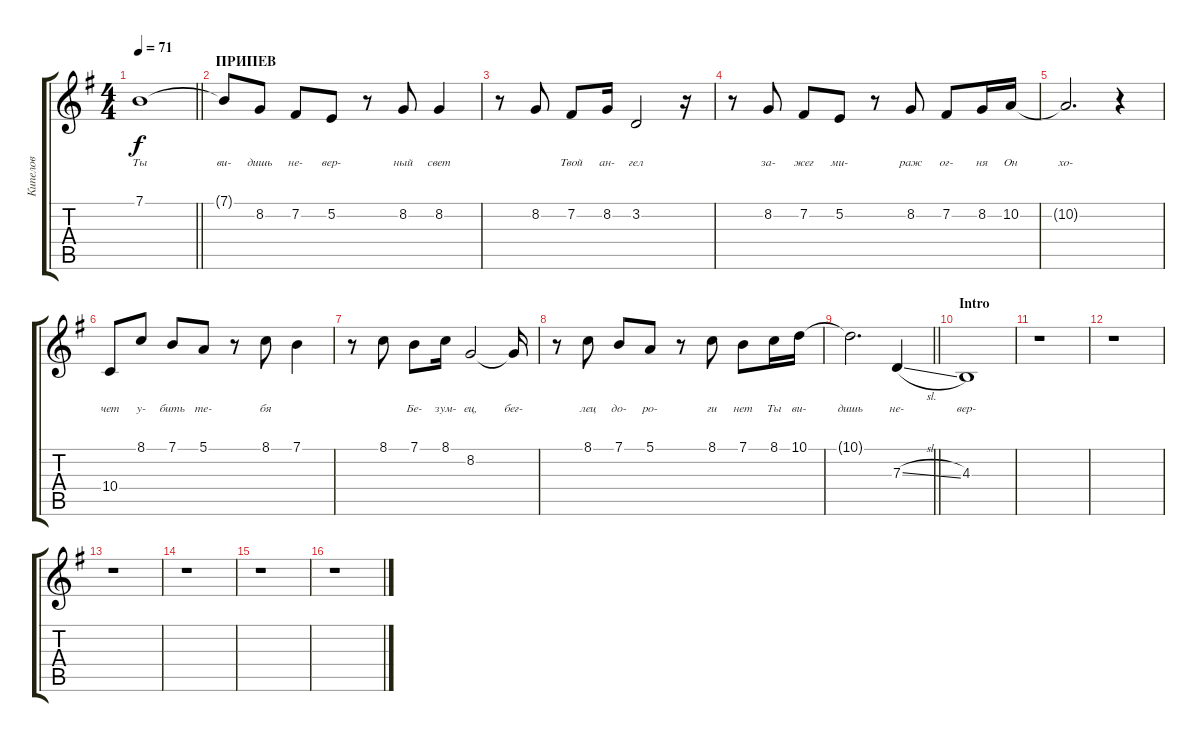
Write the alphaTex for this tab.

\track ("Кипелов" "Кипелов") {instrument choiraahs}
\staff {score tabs}
\tuning (E4 B3 G3 D3 A2 E2) {hide}
\ts (4 4)
\tempo 71
\clef g2
\barLineRight lightlight
\ks eminor
7.1.1{lyrics (0 "Ты") lyrics (1 "") lyrics (2 "") lyrics (3 "") lyrics (4 "") dy f} |
\section ("" "ПРИПЕВ")
7.1{t}.8{lyrics (0 "ви-") lyrics (1 "") lyrics (2 "") lyrics (3 "") lyrics (4 "") volume 10} 8.2.8{lyrics (0 "дишь") lyrics (1 "") lyrics (2 "") lyrics (3 "") lyrics (4 "")} 7.2.8{lyrics (0 "не-") lyrics (1 "") lyrics (2 "") lyrics (3 "") lyrics (4 "")} 5.2.8{lyrics (0 "веp-") lyrics (1 "") lyrics (2 "") lyrics (3 "") lyrics (4 "")} r.8 8.2.8{lyrics (0 "ный") lyrics (1 "") lyrics (2 "") lyrics (3 "") lyrics (4 "")} 8.2.4{lyrics (0 "свет") lyrics (1 "") lyrics (2 "") lyrics (3 "") lyrics (4 "")} |
r.8 8.2.8{lyrics (0 "") lyrics (1 "") lyrics (2 "") lyrics (3 "") lyrics (4 "")} 7.2.8{lyrics (0 "Твой") lyrics (1 "") lyrics (2 "") lyrics (3 "") lyrics (4 "")} 8.2.16{lyrics (0 "ан-") lyrics (1 "") lyrics (2 "") lyrics (3 "") lyrics (4 "")} 3.2.2{lyrics (0 "гел") lyrics (1 "") lyrics (2 "") lyrics (3 "") lyrics (4 "")} r.16 |
r.8 8.2.8{lyrics (0 "за-") lyrics (1 "") lyrics (2 "") lyrics (3 "") lyrics (4 "")} 7.2.8{lyrics (0 "жег") lyrics (1 "") lyrics (2 "") lyrics (3 "") lyrics (4 "")} 5.2.8{lyrics (0 "ми-") lyrics (1 "") lyrics (2 "") lyrics (3 "") lyrics (4 "")} r.8 8.2.8{lyrics (0 "pаж") lyrics (1 "") lyrics (2 "") lyrics (3 "") lyrics (4 "")} 7.2.8{lyrics (0 "ог-") lyrics (1 "") lyrics (2 "") lyrics (3 "") lyrics (4 "")} 8.2.16{lyrics (0 "ня") lyrics (1 "") lyrics (2 "") lyrics (3 "") lyrics (4 "")} 10.2.16{lyrics (0 "Он") lyrics (1 "") lyrics (2 "") lyrics (3 "") lyrics (4 "")} |
10.2{t}.2{d lyrics (0 "хо-") lyrics (1 "") lyrics (2 "") lyrics (3 "") lyrics (4 "")} r.4 |
10.4.8{lyrics (0 "чет") lyrics (1 "") lyrics (2 "") lyrics (3 "") lyrics (4 "")} 8.1.8{lyrics (0 "y-") lyrics (1 "") lyrics (2 "") lyrics (3 "") lyrics (4 "")} 7.1.8{lyrics (0 "бить") lyrics (1 "") lyrics (2 "") lyrics (3 "") lyrics (4 "")} 5.1.8{lyrics (0 "те-") lyrics (1 "") lyrics (2 "") lyrics (3 "") lyrics (4 "")} r.8 8.1.8{lyrics (0 "бя") lyrics (1 "") lyrics (2 "") lyrics (3 "") lyrics (4 "")} 7.1.4{lyrics (0 "") lyrics (1 "") lyrics (2 "") lyrics (3 "") lyrics (4 "")} |
r.8 8.1.8{lyrics (0 "") lyrics (1 "") lyrics (2 "") lyrics (3 "") lyrics (4 "")} 7.1.8{lyrics (0 "Бе-") lyrics (1 "") lyrics (2 "") lyrics (3 "") lyrics (4 "")} 8.1.16{lyrics (0 "зyм-") lyrics (1 "") lyrics (2 "") lyrics (3 "") lyrics (4 "")} 8.2.2{lyrics (0 "ец,") lyrics (1 "") lyrics (2 "") lyrics (3 "") lyrics (4 "")} 8.2{t}.16{lyrics (0 "бег-") lyrics (1 "") lyrics (2 "") lyrics (3 "") lyrics (4 "")} |
r.8 8.1.8{lyrics (0 "лец") lyrics (1 "") lyrics (2 "") lyrics (3 "") lyrics (4 "")} 7.1.8{lyrics (0 "до-") lyrics (1 "") lyrics (2 "") lyrics (3 "") lyrics (4 "")} 5.1.8{lyrics (0 "pо-") lyrics (1 "") lyrics (2 "") lyrics (3 "") lyrics (4 "")} r.8 8.1.8{lyrics (0 "ги") lyrics (1 "") lyrics (2 "") lyrics (3 "") lyrics (4 "")} 7.1.8{lyrics (0 "нет") lyrics (1 "") lyrics (2 "") lyrics (3 "") lyrics (4 "")} 8.1.16{lyrics (0 "Ты") lyrics (1 "") lyrics (2 "") lyrics (3 "") lyrics (4 "")} 10.1.16{lyrics (0 "ви-") lyrics (1 "") lyrics (2 "") lyrics (3 "") lyrics (4 "")} |
\barLineRight lightlight
10.1{t}.2{d lyrics (0 "дишь") lyrics (1 "") lyrics (2 "") lyrics (3 "") lyrics (4 "")} 7.3{sl}.4{lyrics (0 "не-") lyrics (1 "") lyrics (2 "") lyrics (3 "") lyrics (4 "") volume 0} |
\section ("" "Intro")
4.3.1{lyrics (0 "веp-") lyrics (1 "") lyrics (2 "") lyrics (3 "") lyrics (4 "")} |
r.1 |
r.1 |
r.1 |
r.1 |
r.1 |
r.1
